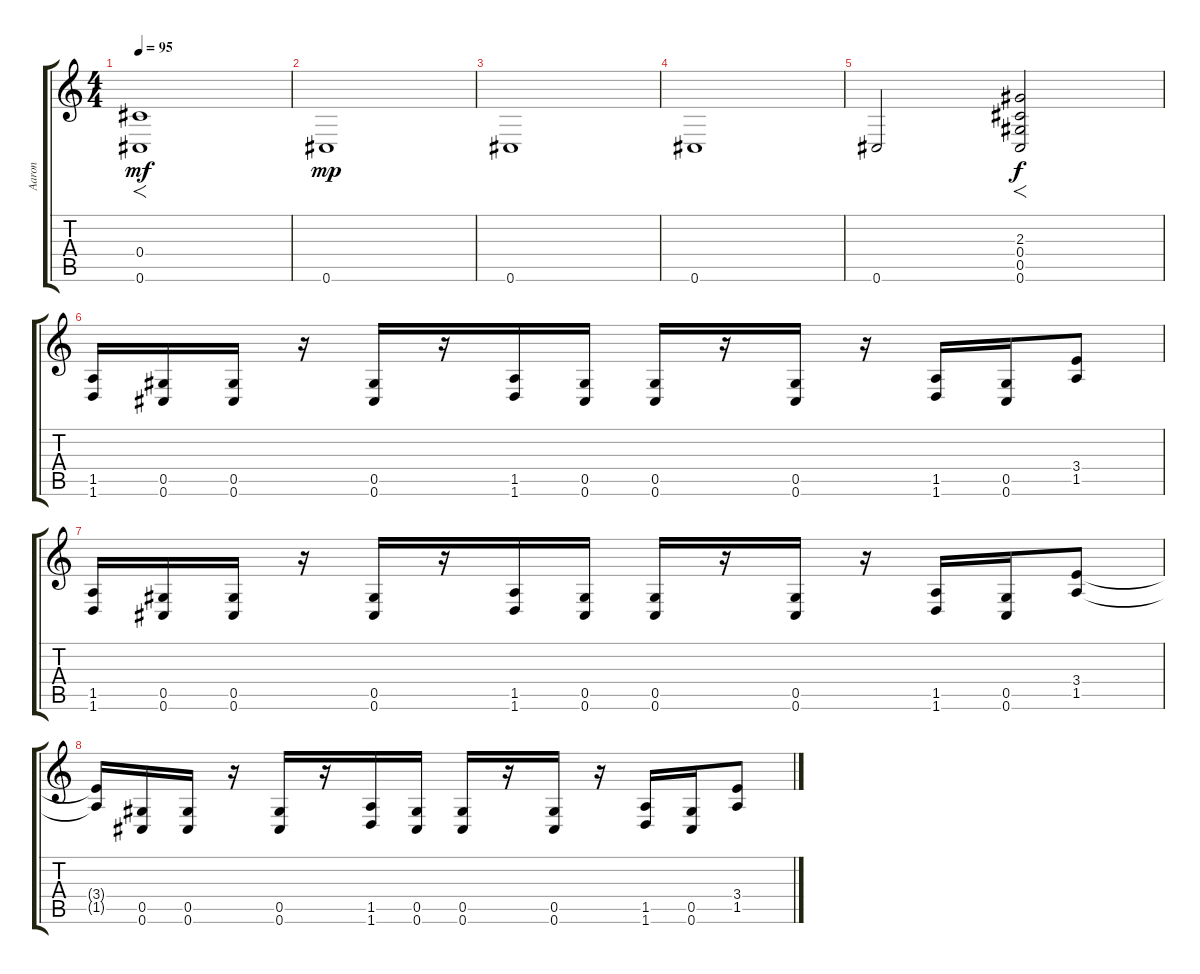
\track ("Aaron" "Aaron") {instrument distortionguitar}
\staff {score tabs}
\tuning (Eb4 Bb3 Gb3 Db3 Ab2 Db2) {hide}
\ts (4 4)
\tempo 95
\clef g2
\ks c
(0.4 0.6).1{f dy mf instrument fx7echoes} |
0.6.1{dy mp instrument distortionguitar} |
0.6.1 |
0.6.1 |
0.6.2 (2.3 0.4 0.5 0.6).2{f dy f} |
(1.5 1.6).16{instrument distortionguitar} (0.5 0.6).16 (0.5 0.6).16 r.16 (0.5 0.6).16 r.16 (1.5 1.6).16 (0.5 0.6).16 (0.5 0.6).16 r.16 (0.5 0.6).16 r.16 (1.5 1.6).16 (0.5 0.6).16 (3.4 1.5).8 |
(1.5 1.6).16 (0.5 0.6).16 (0.5 0.6).16 r.16 (0.5 0.6).16 r.16 (1.5 1.6).16 (0.5 0.6).16 (0.5 0.6).16 r.16 (0.5 0.6).16 r.16 (1.5 1.6).16 (0.5 0.6).16 (3.4 1.5).8 |
(3.4{t} 1.5{t}).16 (0.5 0.6).16 (0.5 0.6).16 r.16 (0.5 0.6).16 r.16 (1.5 1.6).16 (0.5 0.6).16 (0.5 0.6).16 r.16 (0.5 0.6).16 r.16 (1.5 1.6).16 (0.5 0.6).16 (3.4 1.5).8
